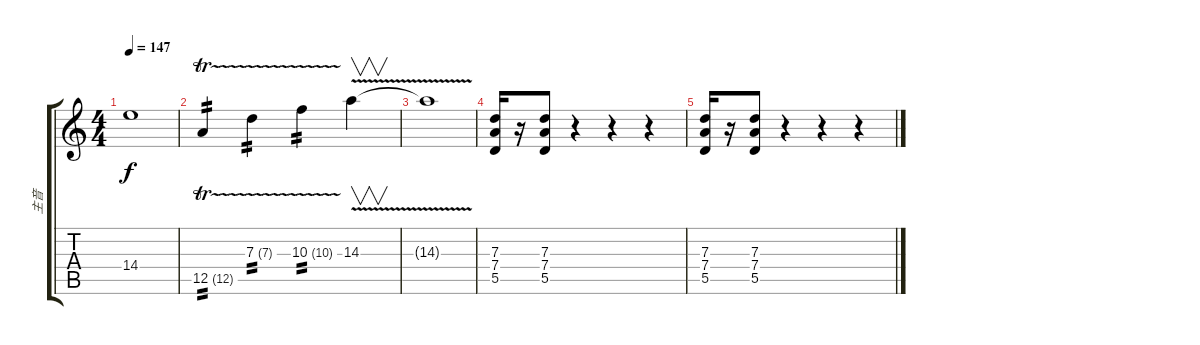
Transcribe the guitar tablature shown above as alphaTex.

\track ("主音" "主音") {instrument overdrivenguitar}
\staff {score tabs}
\tuning (E4 B3 G3 D3 A2 E2) {hide}
\ts (4 4)
\tempo 147
\clef g2
\ks c
14.4{t}.1{dy f} |
12.5{tr (12 32)}.4{tp 2} 7.3{tr (7 32)}.4{tp 2} 10.3{tr (10 32)}.4{tp 2} 14.3{v}.4{v} |
14.3{t}.1 |
(7.3 7.4 5.5).16{volume 10} r.16 (7.3 7.4 5.5).8 r.4 r.4 r.4 |
(7.3 7.4 5.5).16{volume 10} r.16 (7.3 7.4 5.5).8{txt ""} r.4 r.4 r.4
